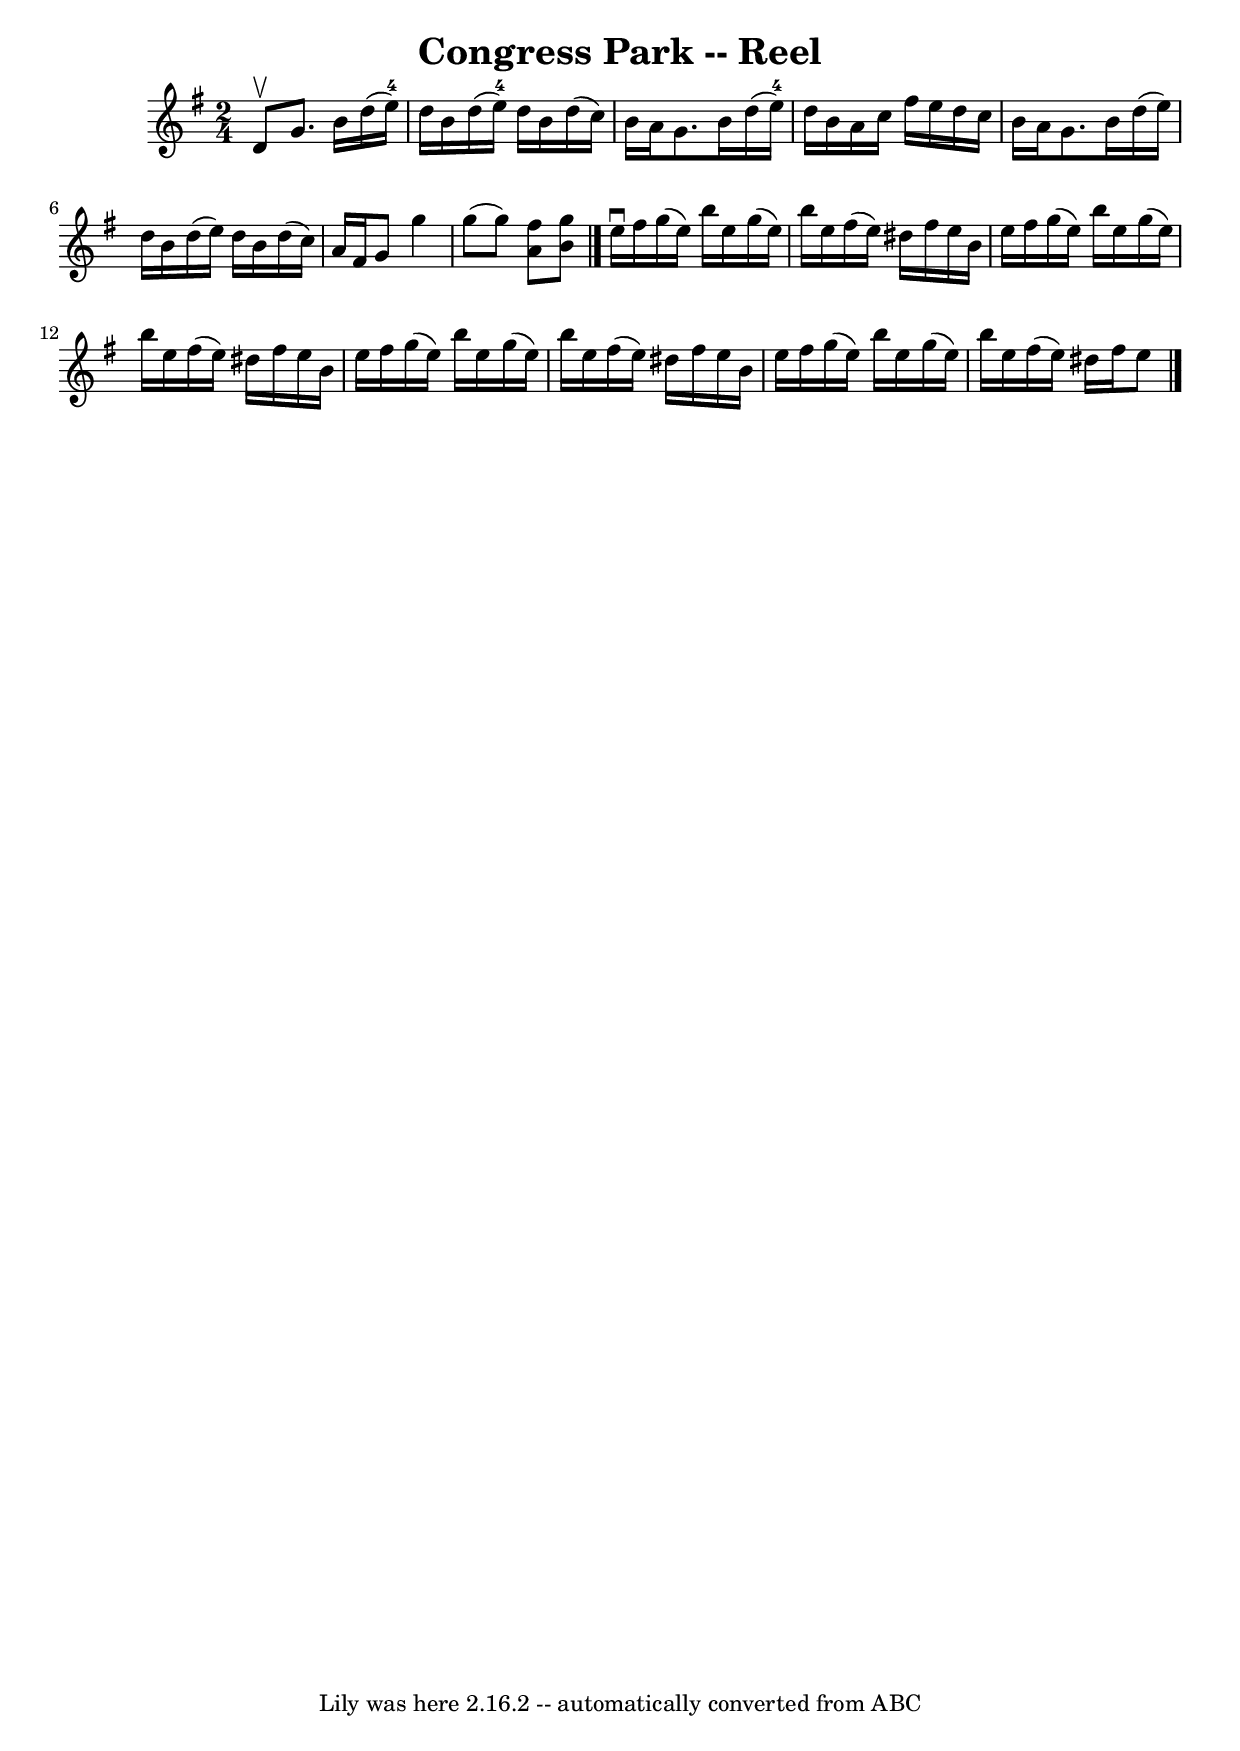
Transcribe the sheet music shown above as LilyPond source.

\version "2.16.2"
\include "Mammoth.ily"
\header {
  %% book = "Ryan's Mammoth Collection"
  crossRefNumber = "1"
  footnotes = "\\\\147"
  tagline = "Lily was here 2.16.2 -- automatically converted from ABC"
  title = "Congress Park -- Reel"

}
voicedefault =  {


  \time 2/4 
  \key g \major
  d'8^\upbow |
  g'8. b'16 d''16 (
  e''16-4) d''16 b'16    |
  d''16 (e''16-4) d''16    
  b'16 d''16 (c''16) b'16 a'16    |
  g'8. b'16 d''16 (e''16-4) d''16 b'16    |
  a'16 c''16 fis''16    
  e''16 d''16 c''16 b'16 a'16    |
  g'8. b'16 d''16 (
  e''16) d''16 b'16    |
  d''16 (e''16) d''16 b'16   
  d''16 (c''16) a'16 fis'16    |
  g'8 g''4 g''8 (
  |
  g''8) << a'8 fis''8   >> << b'8 g''8   >>   \bar "|."   
  e''16^\downbow fis''16  |
  g''16 (e''16) b''16 e''16  
  g''16 (e''16) b''16 e''16    |
  fis''16 (e''16)   
  dis''16 fis''16 e''16 b'16 e''16 fis''16    |
  g''16 (
  e''16) b''16 e''16 g''16 (e''16) b''16 e''16    |
  
  fis''16 (e''16) dis''16 fis''16 e''16 b'16 e''16    
  fis''16    |
  g''16 (e''16) b''16 e''16 g''16 (e''16 ) b''16 e''16    |
  fis''16 (e''16) dis''16 fis''16   
  e''16 b'16 e''16 fis''16    |
  g''16 (e''16) b''16    
  e''16 g''16 (e''16) b''16 e''16    |
  fis''16 (e''16) dis''16 fis''16 e''8    \bar "|."   

}

\score{
  <<

    \context Staff="default"
    {
      \voicedefault 
      
    }

  >>
  \layout {
    
  }
  \midi {
  }

}
